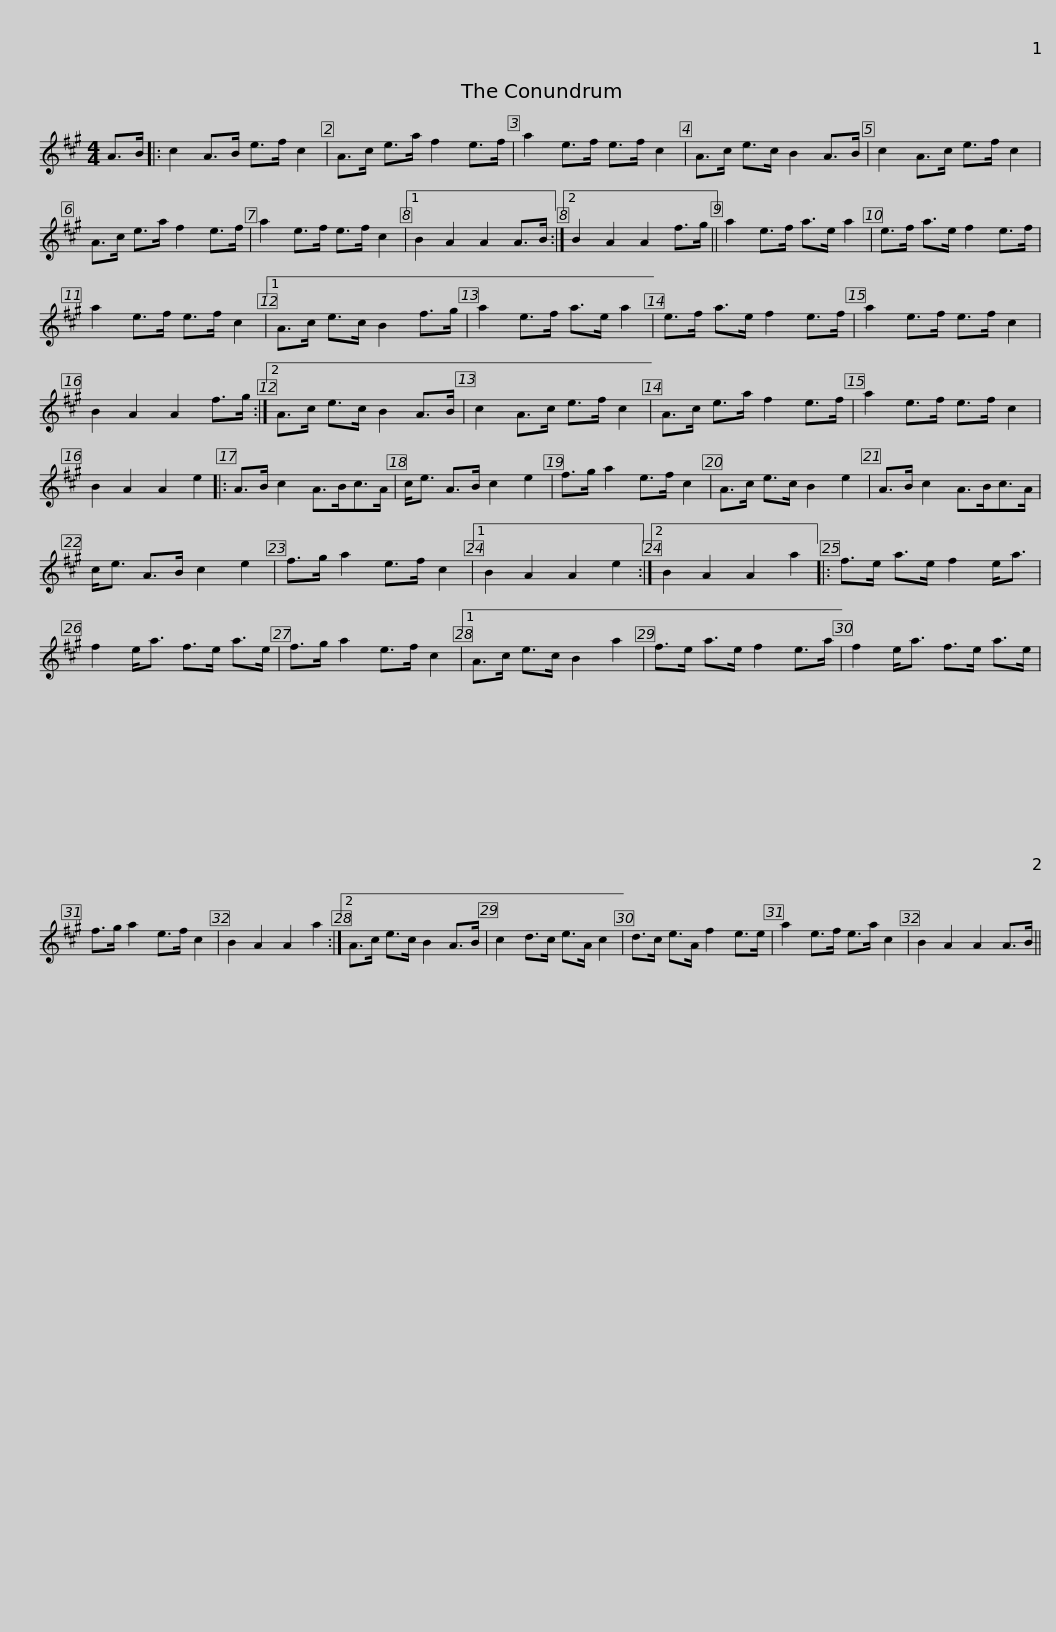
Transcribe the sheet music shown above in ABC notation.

X:1
L:1/8
M:4/4
I:linebreak $
K:A
V:1 treble
V:1
 A>B |: c2 A>B e>f c2 | A>c e>a f2 e>f | a2 e>f e>f c2 | A>c e>c B2 A>B | %5
 c2 A>c e>f c2 |$ A>c e>a f2 e>f | a2 e>f e>f c2 |1 B2 A2 A2 A>B :|2 B2 A2 A2 f>g || %10
 a2 e>f a>e a2 | e>f a>e f2 e>f |$ a2 e>f e>f c2 |1 A>c e>c B2 f>g | a2 e>f a>e a2 | %15
 e>f a>e f2 e>f | a2 e>f e>f c2 | B2 A2 A2 f>g :|2$ A>c e>c B2 A>B | c2 A>c e>f c2 | %20
 A>c e>a f2 e>f | a2 e>f e>f c2 | B2 A2 A2 e2 |: A>B c2 A>Bc>A |$ c<e A>B c2 e2 | %25
 f>g a2 e>f c2 | A>c e>c B2 e2 | A>B c2 A>Bc>A | c<e A>B c2 e2 | f>g a2 e>f c2 |1$ %30
 B2 A2 A2 e2 :|2 B2 A2 A2 a2 |: f>e a>e f2 e<a | f2 e<a f>e a>e | f>g a2 e>f c2 |1 %35
 A>c e>c B2 a2 |$ f>e a>e f2 e>a | f2 e<a f>e a>e | f>g a2 e>f c2 | B2 A2 A2 a2 :|2 %40
 A>c e>c B2 A>B | c2 d>c e>A c2 |$ d>c e>A f2 e>e | a2 e>f e>a c2 | B2 A2 A2 A>B || %45
